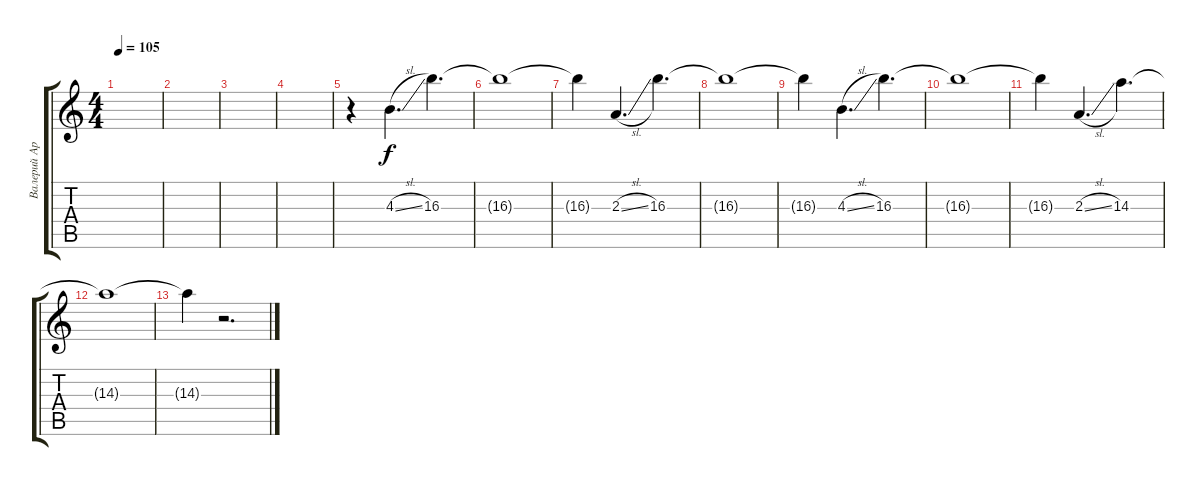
\track ("Валерий Аркадин (Delay)" "Валерий Ар") {instrument overdrivenguitar}
\staff {score tabs}
\tuning (E4 B3 G3 D3 A2 E2) {hide}
\ts (4 4)
\tempo 105
\clef g2
\ks c
|
|
|
|
r.4 4.3{sl}.4{d} 16.3.4{d} |
16.3{t}.1 |
16.3{t}.4 2.3{sl}.4{d} 16.3.4{d} |
16.3{t}.1 |
16.3{t}.4 4.3{sl}.4{d} 16.3.4{d} |
16.3{t}.1 |
16.3{t}.4 2.3{sl}.4{d} 14.3.4{d} |
14.3{t}.1 |
14.3{t}.4 r.2{d}
